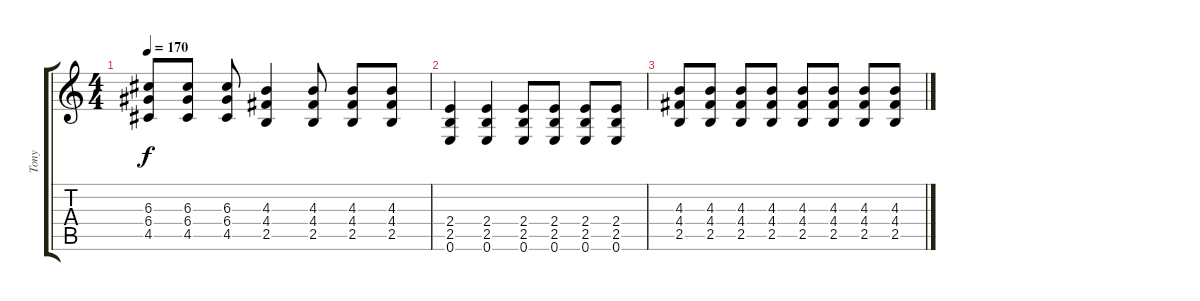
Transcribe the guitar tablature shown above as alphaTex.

\track ("Tony" "Tony") {instrument distortionguitar}
\staff {score tabs}
\tuning (E4 B3 G3 D3 A2 E2) {hide}
\ts (4 4)
\tempo 170
\clef g2
\ks c
(6.3{t} 6.4{t} 4.5{t}).8{dy f} (6.3 6.4 4.5).8 (6.3 6.4 4.5).8 (4.3 4.4 2.5).4 (4.3 4.4 2.5).8 (4.3 4.4 2.5).8 (4.3 4.4 2.5).8 |
(2.4 2.5 0.6).4{volume 0} (2.4 2.5 0.6).4 (2.4 2.5 0.6).8 (2.4 2.5 0.6).8 (2.4 2.5 0.6).8 (2.4 2.5 0.6).8 |
(4.3 4.4 2.5).8 (4.3 4.4 2.5).8 (4.3 4.4 2.5).8 (4.3 4.4 2.5).8 (4.3 4.4 2.5).8 (4.3 4.4 2.5).8 (4.3 4.4 2.5).8 (4.3 4.4 2.5).8
